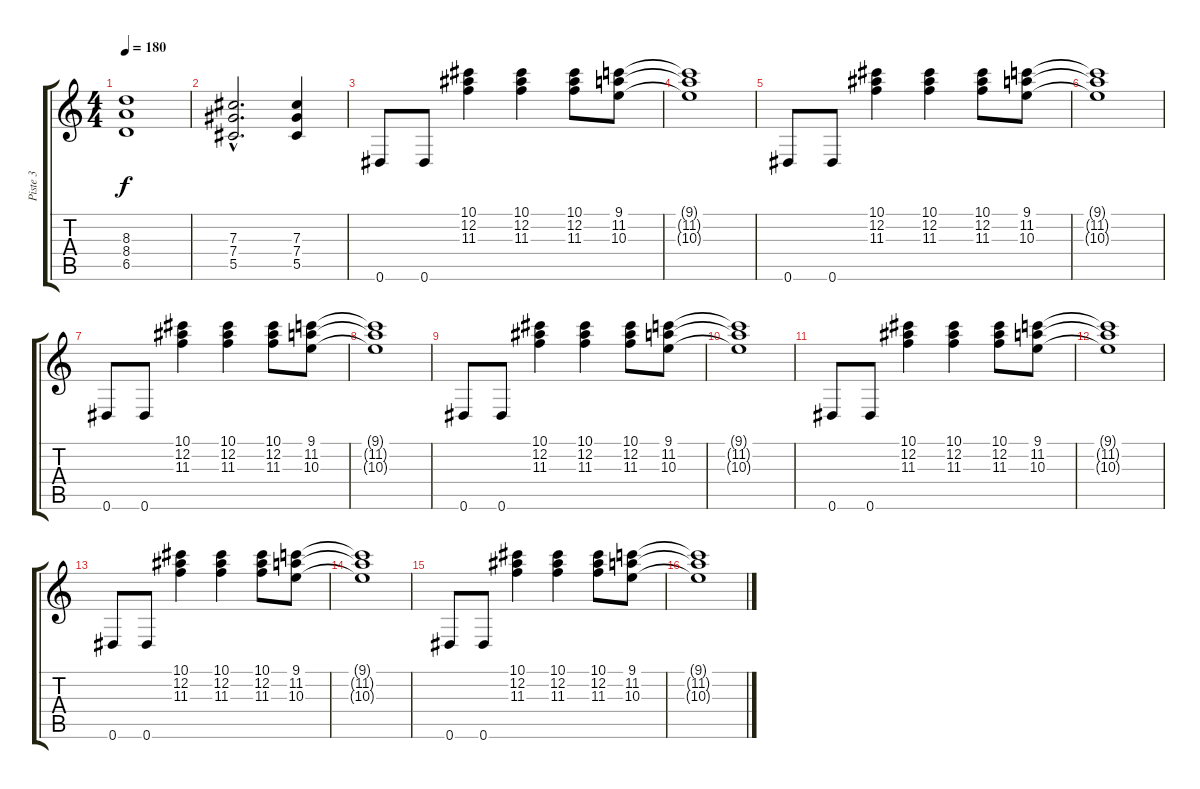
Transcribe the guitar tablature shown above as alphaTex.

\track ("Piste 3" "Piste 3") {instrument distortionguitar}
\staff {score tabs}
\tuning (Eb4 Bb3 Gb3 Db3 Ab2 Eb2) {hide}
\ts (4 4)
\tempo 180
\clef g2
\ks c
(8.3 8.4 6.5).1{dy f} |
(7.3{hac} 7.4{hac} 5.5{hac}).2{d} (7.3 7.4 5.5).4 |
0.6.8 0.6.8 (10.1 12.2 11.3).4 (10.1 12.2 11.3).4 (10.1 12.2 11.3).8 (9.1 11.2 10.3).8 |
(9.1{t} 11.2{t} 10.3{t}).1 |
0.6.8 0.6.8 (10.1 12.2 11.3).4 (10.1 12.2 11.3).4 (10.1 12.2 11.3).8 (9.1 11.2 10.3).8 |
(9.1{t} 11.2{t} 10.3{t}).1 |
0.6.8 0.6.8 (10.1 12.2 11.3).4 (10.1 12.2 11.3).4 (10.1 12.2 11.3).8 (9.1 11.2 10.3).8 |
(9.1{t} 11.2{t} 10.3{t}).1 |
0.6.8 0.6.8 (10.1 12.2 11.3).4 (10.1 12.2 11.3).4 (10.1 12.2 11.3).8 (9.1 11.2 10.3).8 |
(9.1{t} 11.2{t} 10.3{t}).1 |
0.6.8 0.6.8 (10.1 12.2 11.3).4 (10.1 12.2 11.3).4 (10.1 12.2 11.3).8 (9.1 11.2 10.3).8 |
(9.1{t} 11.2{t} 10.3{t}).1 |
0.6.8 0.6.8 (10.1 12.2 11.3).4 (10.1 12.2 11.3).4 (10.1 12.2 11.3).8 (9.1 11.2 10.3).8 |
(9.1{t} 11.2{t} 10.3{t}).1 |
0.6.8 0.6.8 (10.1 12.2 11.3).4 (10.1 12.2 11.3).4 (10.1 12.2 11.3).8 (9.1 11.2 10.3).8 |
(9.1{t} 11.2{t} 10.3{t}).1
